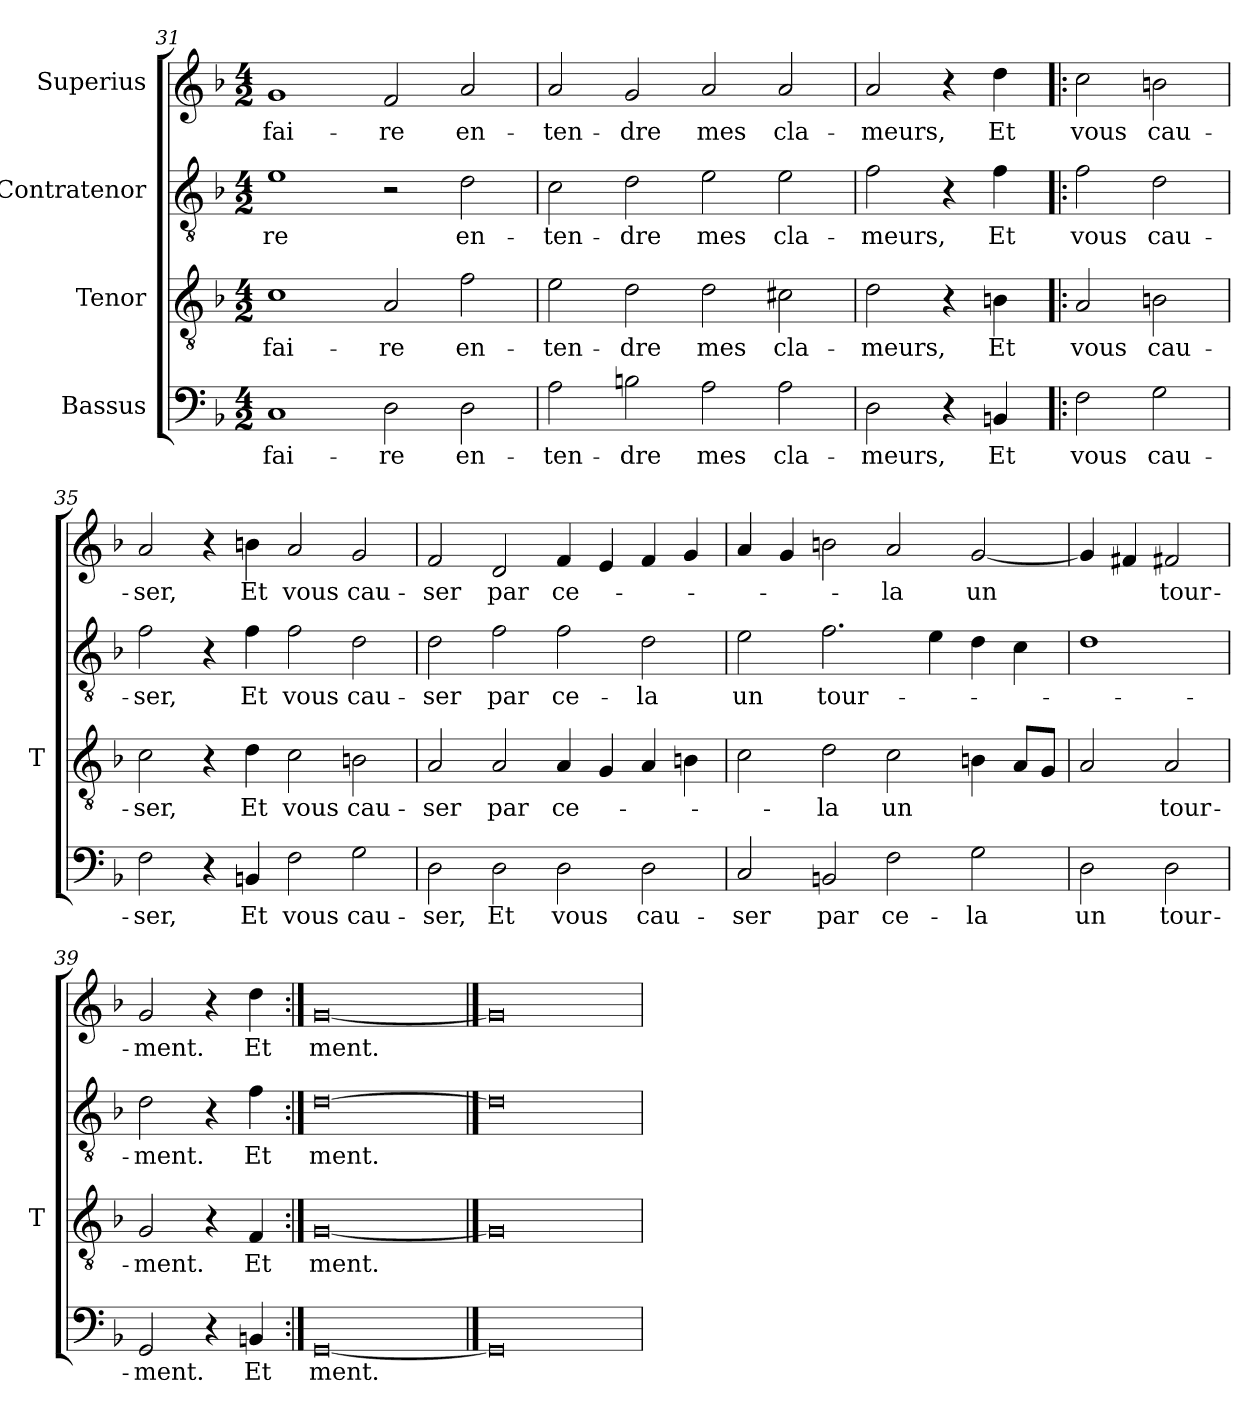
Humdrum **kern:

**kern	**text	**kern	**text	**kern	**text	**kern	**text
*part4	*part4	*part3	*part3	*part2	*part2	*part1	*part1
*staff4	*staff4	*staff3	*staff3	*staff2	*staff2	*staff1	*staff1
*I"Bassus	*	*I"Tenor	*	*I"Contratenor	*	*I"Superius	*
*	*	*I'T	*	*	*	*	*
*clefF4	*	*clefGv2	*	*clefGv2	*	*clefG2	*
*k[b-]	*	*k[b-]	*	*k[b-]	*	*k[b-]	*
*M4/2	*	*M4/2	*	*M4/2	*	*M4/2	*
=31	=31	=31	=31	=31	=31	=31	=31
1C	fai-	1c	fai-	1e	-re	1g	fai-
2D	-re	2A	-re	2r	.	2f	-re
2D	en-	2f	en-	2d	en-	2a	en-
=32	=32	=32	=32	=32	=32	=32	=32
2A	ten-	2e	ten-	2c	ten-	2a	ten-
2Bn	-dre	2d	-dre	2d	-dre	2g	-dre
2A	-mes	2d	-mes	2e	-mes	2a	-mes
2A	cla-	2c#X	cla-	2e	cla-	2a	cla-
=33	=33	=33	=33	=33	=33	=33	=33
2D	-meurs,	2d	-meurs,	2f	-meurs,	2a	-meurs,
4r	.	4r	.	4r	.	4r	.
4BBn	-Et	4B	-Et	4f	-Et	4dd	-Et
=34!|:	=34!|:	=34!|:	=34!|:	=34!|:	=34!|:	=34!|:	=34!|:
2F	-vous	2A	-vous	2f	-vous	2cc	-vous
2G	cau-	2B	cau-	2d	cau-	2b	cau-
=35	=35	=35	=35	=35	=35	=35	=35
2F	-ser,	2c	-ser,	2f	-ser,	2a	-ser,
4r	.	4r	.	4r	.	4r	.
4BBn	-Et	4d	-Et	4f	-Et	4b	-Et
2F	-vous	2c	-vous	2f	-vous	2a	-vous
2G	cau-	2B	cau-	2d	cau-	2g	cau-
=36	=36	=36	=36	=36	=36	=36	=36
2D	-ser,	2A	-ser	2d	-ser	2f	-ser
2D	-Et	2A	-par	2f	-par	2d	-par
2D	-vous	4A	ce-	2f	ce-	4f	ce-
.	.	4G	.	.	.	4e	.
2D	cau-	4A	.	2d	-la	4f	.
.	.	4B	.	.	.	4g	.
=37	=37	=37	=37	=37	=37	=37	=37
2C	-ser	2c	.	2e	-un	4a	.
.	.	.	.	.	.	4g	.
2BBn	-par	2d	-la	2.f	tour-	2b	.
2F	ce-	2c	-un	.	.	2a	-la
.	.	.	.	4e	.	.	.
2G	-la	4B	.	4d	.	[2g	-un
.	.	8AL	.	4c	.	.	.
.	.	8GJ	.	.	.	.	.
=38	=38	=38	=38	=38	=38	=38	=38
2D	-un	2A	.	1d	.	4g]	.
.	.	.	.	.	.	4f#X	.
2D	tour-	2A	tour-	.	.	2f#X	tour-
=39	=39	=39	=39	=39	=39	=39	=39
2GG	-ment.	2G	-ment.	2d	-ment.	2g	-ment.
4r	.	4r	.	4r	.	4r	.
4BBn	-Et	4F	-Et	4f	-Et	4dd	-Et
=40:|!	=40:|!	=40:|!	=40:|!	=40:|!	=40:|!	=40:|!	=40:|!
[0GG	-ment.	[0G	-ment.	[0d	-ment.	[0g	-ment.
==41	==41	==41	==41	==41	==41	==41	==41
0GG]	.	0G]	.	0d]	.	0g]	.
=	=	=	=	=	=	=	=
*-	*-	*-	*-	*-	*-	*-	*-
